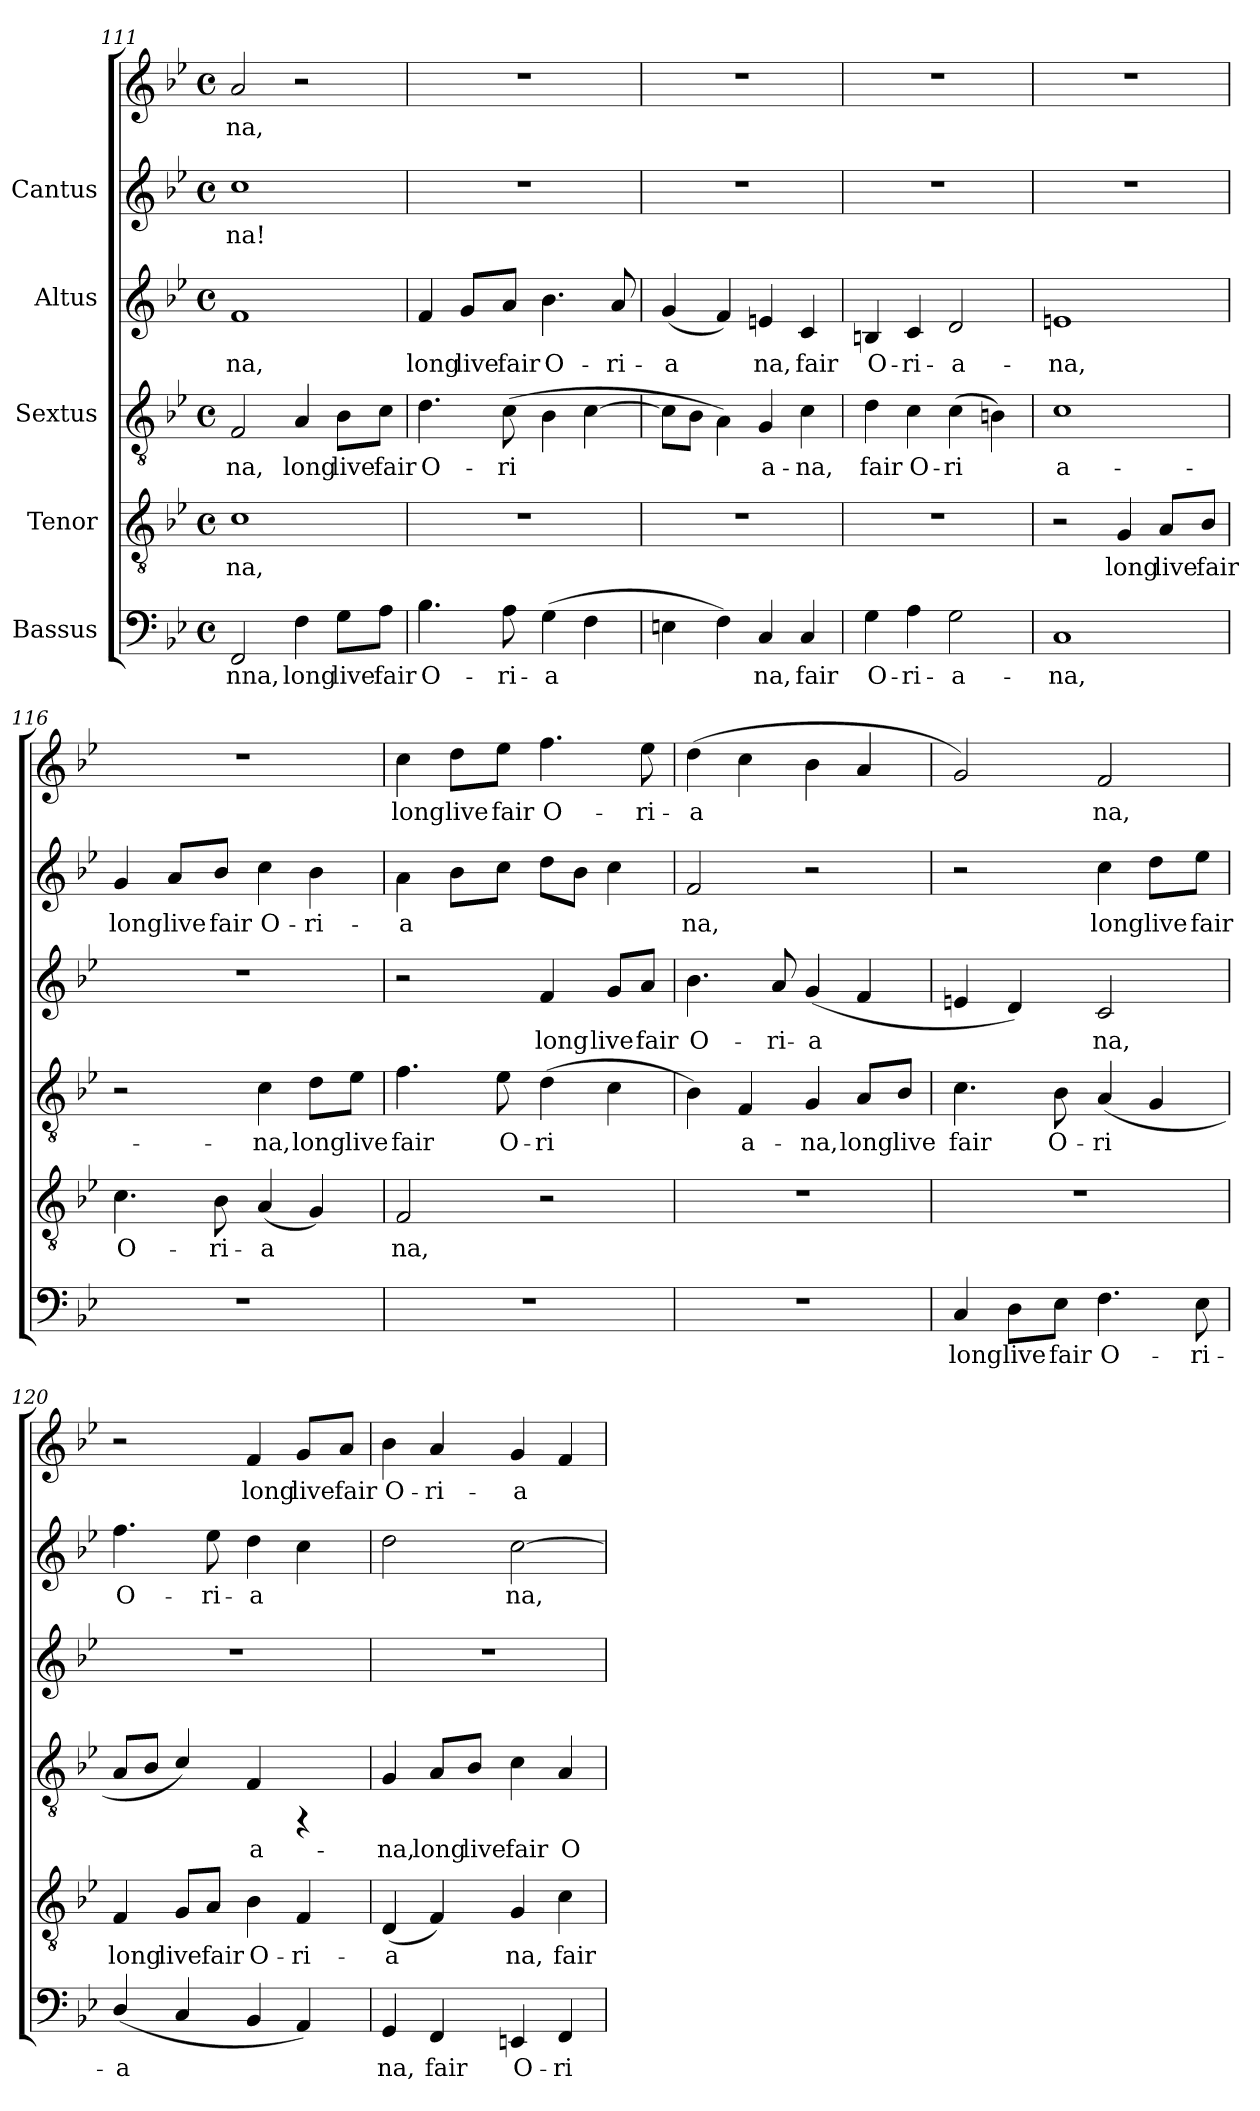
**kern	**text	**kern	**text	**kern	**text	**kern	**text	**kern	**text	**kern	**text
*part5	*part5	*part4	*part4	*part3	*part3	*part2	*part2	*part1	*part1	*part1	*part1
*staff6	*staff6	*staff5	*staff5	*staff4	*staff4	*staff3	*staff3	*staff2	*staff2	*staff1	*staff1
*I"Bassus	*	*I"Tenor	*	*I"Sextus	*	*I"Altus	*	*I"Cantus	*	*	*
*clefF4	*	*clefGv2	*	*clefGv2	*	*clefG2	*	*clefG2	*	*clefG2	*
*k[b-e-]	*	*k[b-e-]	*	*k[b-e-]	*	*k[b-e-]	*	*k[b-e-]	*	*k[b-e-]	*
*B-:	*	*B-:	*	*B-:	*	*B-:	*	*B-:	*	*B-:	*
*M4/4	*	*M4/4	*	*M4/4	*	*M4/4	*	*M4/4	*	*M4/4	*
*met(c)	*	*met(c)	*	*met(c)	*	*met(c)	*	*met(c)	*	*met(c)	*
=111	=111	=111	=111	=111	=111	=111	=111	=111	=111	=111	=111
!	!LO:LY:b:cj	!	!LO:LY:b:cj	!	!LO:LY:b:cj	!	!LO:LY:b:cj	!	!LO:LY:b:cj	!	!LO:LY:b:cj
2FF/	-nna,	1c	-na,	2F/	-na,	1f	-na,	1cc	na!	2a/	-na,
!	!LO:LY:b:cj	!	!	!	!LO:LY:b:cj	!	!	!	!	!	!
4F\	long	.	.	4A/	long	.	.	.	.	2r	.
!	!LO:LY:b:cj	!	!	!	!LO:LY:b:cj	!	!	!	!	!	!
8G\L	live	.	.	8B-\L	live	.	.	.	.	.	.
!	!LO:LY:b:cj	!	!	!	!LO:LY:b:cj	!	!	!	!	!	!
8A\J	fair	.	.	8c\J	fair	.	.	.	.	.	.
=112	=112	=112	=112	=112	=112	=112	=112	=112	=112	=112	=112
!	!LO:LY:b:cj	!	!	!	!LO:LY:b:cj	!	!LO:LY:b:cj	!	!	!	!
4.B-\	O-	1r	.	4.d\	O-	4f/	long	1r	.	1r	.
!	!	!	!	!	!	!	!LO:LY:b:cj	!	!	!	!
.	.	.	.	.	.	8g/L	live	.	.	.	.
!	!LO:LY:b:cj	!	!	!	!LO:LY:b:cj	!	!LO:LY:b:cj	!	!	!	!
8A\	-ri-	.	.	(>8c\	-ri-	8a/J	fair	.	.	.	.
!	!LO:LY:b:cj	!	!	!	!LO:LY:b:cj	!	!LO:LY:b:cj	!	!	!	!
(>4G\	-a-	.	.	4B-\	--	4.b-\	O-	.	.	.	.
!	!LO:LY:b:cj	!	!	!	!LO:LY:b:cj	!	!	!	!	!	!
4F\	--	.	.	[>4c\	--	.	.	.	.	.	.
!	!	!	!	!	!	!	!LO:LY:b:cj	!	!	!	!
.	.	.	.	.	.	8a/	-ri-	.	.	.	.
!!LO:LB:g=z
=113	=113	=113	=113	=113	=113	=113	=113	=113	=113	=113	=113
!	!LO:LY:b:cj	!	!	!	!LO:LY:b:cj	!	!LO:LY:b:cj	!	!	!	!
4En\	-	1r	.	8c\L]	-	(<4g/	-a-	1r	.	1r	.
!	!	!	!	!	!LO:LY:b:cj	!	!	!	!	!	!
.	.	.	.	8B-\J	.	.	.	.	.	.	.
!	!LO:LY:b:cj	!	!	!	!LO:LY:b:cj	!	!LO:LY:b:cj	!	!	!	!
4F\)	.	.	.	4A\)	.	4f/)	-	.	.	.	.
!	!LO:LY:b:cj	!	!	!	!LO:LY:b:cj	!	!LO:LY:b:cj	!	!	!	!
4C/	na,	.	.	4G/	a-	4en/	na,	.	.	.	.
!	!LO:LY:b:cj	!	!	!	!LO:LY:b:cj	!	!LO:LY:b:cj	!	!	!	!
4C/	fair	.	.	4c\	-na,	4c/	fair	.	.	.	.
=114	=114	=114	=114	=114	=114	=114	=114	=114	=114	=114	=114
!	!LO:LY:b:cj	!	!	!	!LO:LY:b:cj	!	!LO:LY:b:cj	!	!	!	!
4G\	O-	1r	.	4d\	fair	4Bn/	O-	1r	.	1r	.
!	!LO:LY:b:cj	!	!	!	!LO:LY:b:cj	!	!LO:LY:b:cj	!	!	!	!
4A\	-ri-	.	.	4c\	O-	4c/	-ri-	.	.	.	.
!	!LO:LY:b:cj	!	!	!	!LO:LY:b:cj	!	!LO:LY:b:cj	!	!	!	!
2G\	-a-	.	.	(>4c\	-ri-	2d/	-a-	.	.	.	.
!	!	!	!	!	!LO:LY:b:cj	!	!	!	!	!	!
.	.	.	.	4Bn\)	--	.	.	.	.	.	.
=115	=115	=115	=115	=115	=115	=115	=115	=115	=115	=115	=115
!	!LO:LY:b:cj	!	!	!	!LO:LY:b:cj	!	!LO:LY:b:cj	!	!	!	!
1C	-na,	2r	.	1c	-a-	1en	-na,	1r	.	1r	.
!	!	!	!LO:LY:b:cj	!	!	!	!	!	!	!	!
.	.	4G/	long	.	.	.	.	.	.	.	.
!	!	!	!LO:LY:b:cj	!	!	!	!	!	!	!	!
.	.	8A/L	live	.	.	.	.	.	.	.	.
!	!	!	!LO:LY:b:cj	!	!	!	!	!	!	!	!
.	.	8B-/J	fair	.	.	.	.	.	.	.	.
=116	=116	=116	=116	=116	=116	=116	=116	=116	=116	=116	=116
!	!	!	!LO:LY:b:cj	!	!	!	!	!	!LO:LY:b:cj	!	!
1r	.	4.c\	O-	2r	.	1r	.	4g/	long	1r	.
!	!	!	!	!	!	!	!	!	!LO:LY:b:cj	!	!
.	.	.	.	.	.	.	.	8a/L	live	.	.
!	!	!	!LO:LY:b:cj	!	!	!	!	!	!LO:LY:b:cj	!	!
.	.	8B-\	-ri-	.	.	.	.	8b-/J	fair	.	.
!	!	!	!LO:LY:b:cj	!	!LO:LY:b:cj	!	!	!	!LO:LY:b:cj	!	!
.	.	(<4A/	-a-	4c\	-na,	.	.	4cc\	O-	.	.
!	!	!	!LO:LY:b:cj	!	!LO:LY:b:cj	!	!	!	!LO:LY:b:cj	!	!
.	.	4G/)	--	8d\L	long	.	.	4b-\	-ri-	.	.
!	!	!	!	!	!LO:LY:b:cj	!	!	!	!	!	!
.	.	.	.	8e-\J	live	.	.	.	.	.	.
!!LO:LB:g=z
=117	=117	=117	=117	=117	=117	=117	=117	=117	=117	=117	=117
!	!	!	!LO:LY:b:cj	!	!LO:LY:b:cj	!	!	!	!LO:LY:b:cj	!	!LO:LY:b:cj
1r	.	2F/	-na,	4.f\	fair	2r	.	4a\	-a-	4cc\	-long
!	!	!	!	!	!	!	!	!	!LO:LY:b:cj	!	!LO:LY:b:cj
.	.	.	.	.	.	.	.	8b-\L	--	8dd\L	live
!	!	!	!	!	!LO:LY:b:cj	!	!	!	!LO:LY:b:cj	!	!LO:LY:b:cj
.	.	.	.	8e-\	O-	.	.	8cc\J	--	8ee-\J	fair
!	!	!	!	!	!LO:LY:b:cj	!	!LO:LY:b:cj	!	!LO:LY:b:cj	!	!LO:LY:b:cj
.	.	2r	.	(>4d\	-ri-	4f/	long	8dd\L	--	4.ff\	O-
!	!	!	!	!	!	!	!	!	!LO:LY:b:cj	!	!
.	.	.	.	.	.	.	.	8b-\J	--	.	.
!	!	!	!	!	!LO:LY:b:cj	!	!LO:LY:b:cj	!	!LO:LY:b:cj	!	!
.	.	.	.	4c\	--	8g/L	live	4cc\	--	.	.
!	!	!	!	!	!	!	!LO:LY:b:cj	!	!	!	!LO:LY:b:cj
.	.	.	.	.	.	8a/J	fair	.	.	8ee-\	-ri-
=118	=118	=118	=118	=118	=118	=118	=118	=118	=118	=118	=118
!	!	!	!	!	!LO:LY:b:cj	!	!LO:LY:b:cj	!	!LO:LY:b:cj	!	!LO:LY:b:cj
1r	.	1r	.	4B-\)	-	4.b-\	O-	2f/	-na,	(>4dd\	-a-
!	!	!	!	!	!LO:LY:b:cj	!	!	!	!	!	!LO:LY:b:cj
.	.	.	.	4F/	a-	.	.	.	.	4cc\	--
!	!	!	!	!	!	!	!LO:LY:b:cj	!	!	!	!
.	.	.	.	.	.	8a/	-ri-	.	.	.	.
!	!	!	!	!	!LO:LY:b:cj	!	!LO:LY:b:cj	!	!	!	!LO:LY:b:cj
.	.	.	.	4G/	-na,	(<4g/	-a-	2r	.	4b-\	--
!	!	!	!	!	!LO:LY:b:cj	!	!LO:LY:b:cj	!	!	!	!LO:LY:b:cj
.	.	.	.	8A/L	long	4f/	--	.	.	4a/	--
!	!	!	!	!	!LO:LY:b:cj	!	!	!	!	!	!
.	.	.	.	8B-/J	live	.	.	.	.	.	.
=119	=119	=119	=119	=119	=119	=119	=119	=119	=119	=119	=119
!	!LO:LY:b:cj	!	!	!	!LO:LY:b:cj	!	!LO:LY:b:cj	!	!	!	!LO:LY:b:cj
4C/	long	1r	.	4.c\	fair	4en/	-	2r	.	2g/)	.
!	!LO:LY:b:cj	!	!	!	!	!	!LO:LY:b:cj	!	!	!	!
8D\L	live	.	.	.	.	4d/)	.	.	.	.	.
!	!LO:LY:b:cj	!	!	!	!LO:LY:b:cj	!	!	!	!	!	!
8E-\J	fair	.	.	8B-\	O-	.	.	.	.	.	.
!	!LO:LY:b:cj	!	!	!	!LO:LY:b:cj	!	!LO:LY:b:cj	!	!LO:LY:b:cj	!	!LO:LY:b:cj
4.F\	O-	.	.	(<4A/	-ri-	2c/	na,	4cc\	long	2f/	na,
!	!	!	!	!	!LO:LY:b:cj	!	!	!	!LO:LY:b:cj	!	!
.	.	.	.	4G/	--	.	.	8dd\L	live	.	.
!	!LO:LY:b:cj	!	!	!	!	!	!	!	!LO:LY:b:cj	!	!
8E-\	-ri-	.	.	.	.	.	.	8ee-\J	fair	.	.
=120	=120	=120	=120	=120	=120	=120	=120	=120	=120	=120	=120
!	!LO:LY:b:cj	!	!LO:LY:b:cj	!	!LO:LY:b:cj	!	!	!	!LO:LY:b:cj	!	!
(<4D/	-a-	4F/	long	8A/L	-	1r	.	4.ff\	O-	2r	.
!	!	!	!	!	!LO:LY:b:cj	!	!	!	!	!	!
.	.	.	.	8B-/J	.	.	.	.	.	.	.
!	!LO:LY:b:cj	!	!LO:LY:b:cj	!	!LO:LY:b:cj	!	!	!	!	!	!
4C/	--	8G/L	live	4c/)	.	.	.	.	.	.	.
!	!	!	!LO:LY:b:cj	!	!	!	!	!	!LO:LY:b:cj	!	!
.	.	8A/J	fair	.	.	.	.	8ee-\	-ri-	.	.
!	!LO:LY:b:cj	!	!LO:LY:b:cj	!	!LO:LY:b:cj	!	!	!	!LO:LY:b:cj	!	!LO:LY:b:cj
4BB-/	--	4B-\	O-	4F/	a-	.	.	4dd\	-a-	4f/	long
!	!LO:LY:b:cj	!	!LO:LY:b:cj	!	!	!	!	!	!LO:LY:b:cj	!	!LO:LY:b:cj
4AA/)	--	4F/	-ri-	4rFF	.	.	.	4cc\	--	8g/L	live
!	!	!	!	!	!	!	!	!	!	!	!LO:LY:b:cj
.	.	.	.	.	.	.	.	.	.	8a/J	fair
!!LO:PB:g=z
=121	=121	=121	=121	=121	=121	=121	=121	=121	=121	=121	=121
!	!LO:LY:b:cj	!	!LO:LY:b:cj	!	!LO:LY:b:cj	!	!	!	!LO:LY:b:cj	!	!LO:LY:b:cj
4GG/	-na,	(<4D/	-a-	4G/	-na,	1r	.	2dd\	-	4b-\	-O-
!	!LO:LY:b:cj	!	!LO:LY:b:cj	!	!LO:LY:b:cj	!	!	!	!	!	!LO:LY:b:cj
4FF/	fair	4F/)	-	8A/L	long	.	.	.	.	4a/	-ri-
!	!	!	!	!	!LO:LY:b:cj	!	!	!	!	!	!
.	.	.	.	8B-/J	live	.	.	.	.	.	.
!	!LO:LY:b:cj	!	!LO:LY:b:cj	!	!LO:LY:b:cj	!	!	!	!LO:LY:b:cj	!	!LO:LY:b:cj
4EEn/	O-	4G/	na,	4c\	fair	.	.	[>2cc\	na,	4g/	-a-
!	!LO:LY:b:cj	!	!LO:LY:b:cj	!	!LO:LY:b:cj	!	!	!	!	!	!LO:LY:b:cj
4FF/	-ri-	4c\	fair	4A/	O-	.	.	.	.	4f/	--
=	=	=	=	=	=	=	=	=	=	=	=
*-	*-	*-	*-	*-	*-	*-	*-	*-	*-	*-	*-
